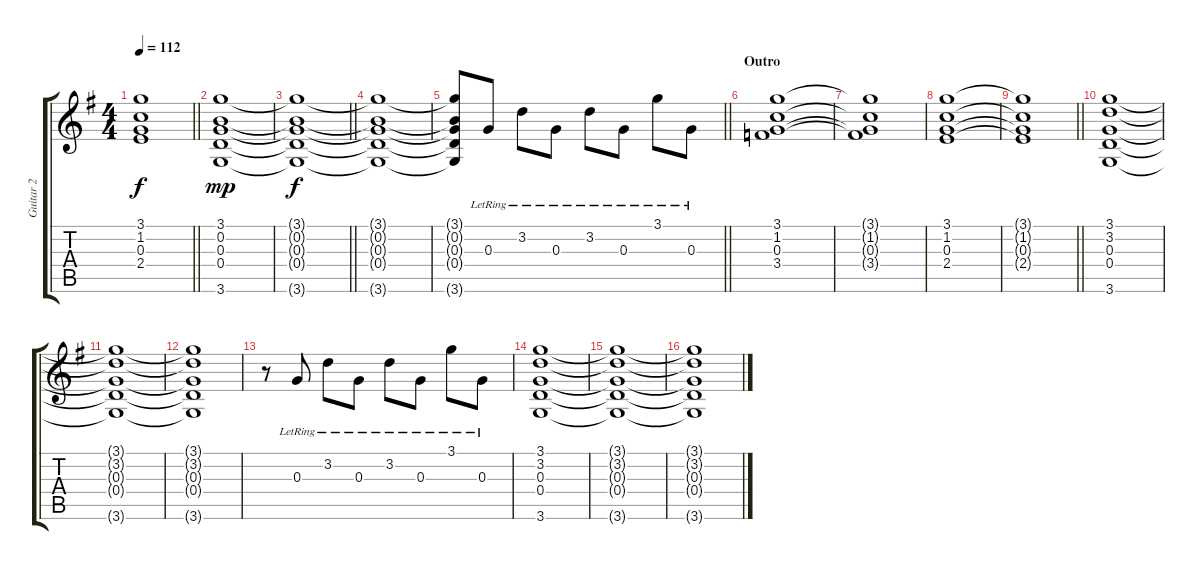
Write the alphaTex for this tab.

\track ("Guitar 2" "Guitar 2") {instrument overdrivenguitar}
\staff {score tabs}
\tuning (E4 B3 G3 D3 A2 E2) {hide}
\ts (4 4)
\tempo 112
\clef g2
\barLineRight lightlight
\ks g
(3.1{t} 1.2{t} 0.3{t} 2.4{t}).1{dy f} |
(3.1 0.2 0.3 0.4 3.6).1{dy mp volume 5} |
\barLineRight lightlight
(3.1{t} 0.2{t} 0.3{t} 0.4{t} 3.6{t}).1{dy f} |
(3.1{t} 0.2{t} 0.3{t} 0.4{t} 3.6{t}).1 |
\barLineRight lightlight
(3.1{t} 0.2{t} 0.3{t} 0.4{t} 3.6{t}).8{volume 3} 0.3{lr}.8{volume 10} 3.2{lr}.8 0.3{lr}.8 3.2{lr}.8 0.3{lr}.8 3.1{lr}.8 0.3{lr}.8 |
\section ("" "Outro")
(3.1 1.2 0.3 3.4).1 |
(3.1{t} 1.2{t} 0.3{t} 3.4{t}).1 |
(3.1 1.2 0.3 2.4).1 |
\barLineRight lightlight
(3.1{t} 1.2{t} 0.3{t} 2.4{t}).1 |
(3.1 3.2 0.3 0.4 3.6).1{volume 4} |
(3.1{t} 3.2{t} 0.3{t} 0.4{t} 3.6{t}).1 |
(3.1{t} 3.2{t} 0.3{t} 0.4{t} 3.6{t}).1 |
r.8 0.3{lr}.8{volume 8} 3.2{lr}.8 0.3{lr}.8 3.2{lr}.8 0.3{lr}.8 3.1{lr}.8 0.3{lr}.8 |
(3.1 3.2 0.3 0.4 3.6).1{volume 4} |
(3.1{t} 3.2{t} 0.3{t} 0.4{t} 3.6{t}).1 |
(3.1{t} 3.2{t} 0.3{t} 0.4{t} 3.6{t}).1
